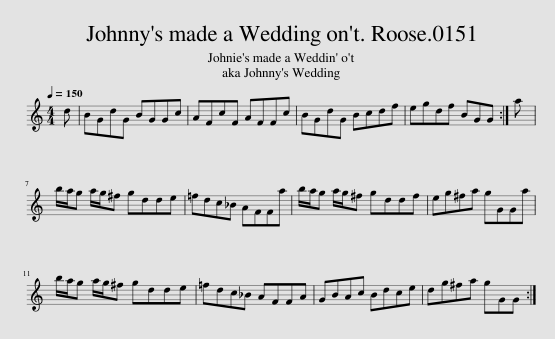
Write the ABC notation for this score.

X:1
L:1/8
Q:1/4=150
M:4/4
I:linebreak $
K:C
V:1 treble
V:1
 d | BGdG BGGc | AFcF AFFc | BGdG Bcdf | egdf BGG :| %5
 a |$ b/a/g a/g/^f gdde | =fdc_B AFFa | b/a/g a/g/^f gddf | eg^fa gGGa |$ %10
 b/a/g a/g/^f gdde | =fdc_B AFFA | GBAc Bdce | dg^fa gGG :| %14
